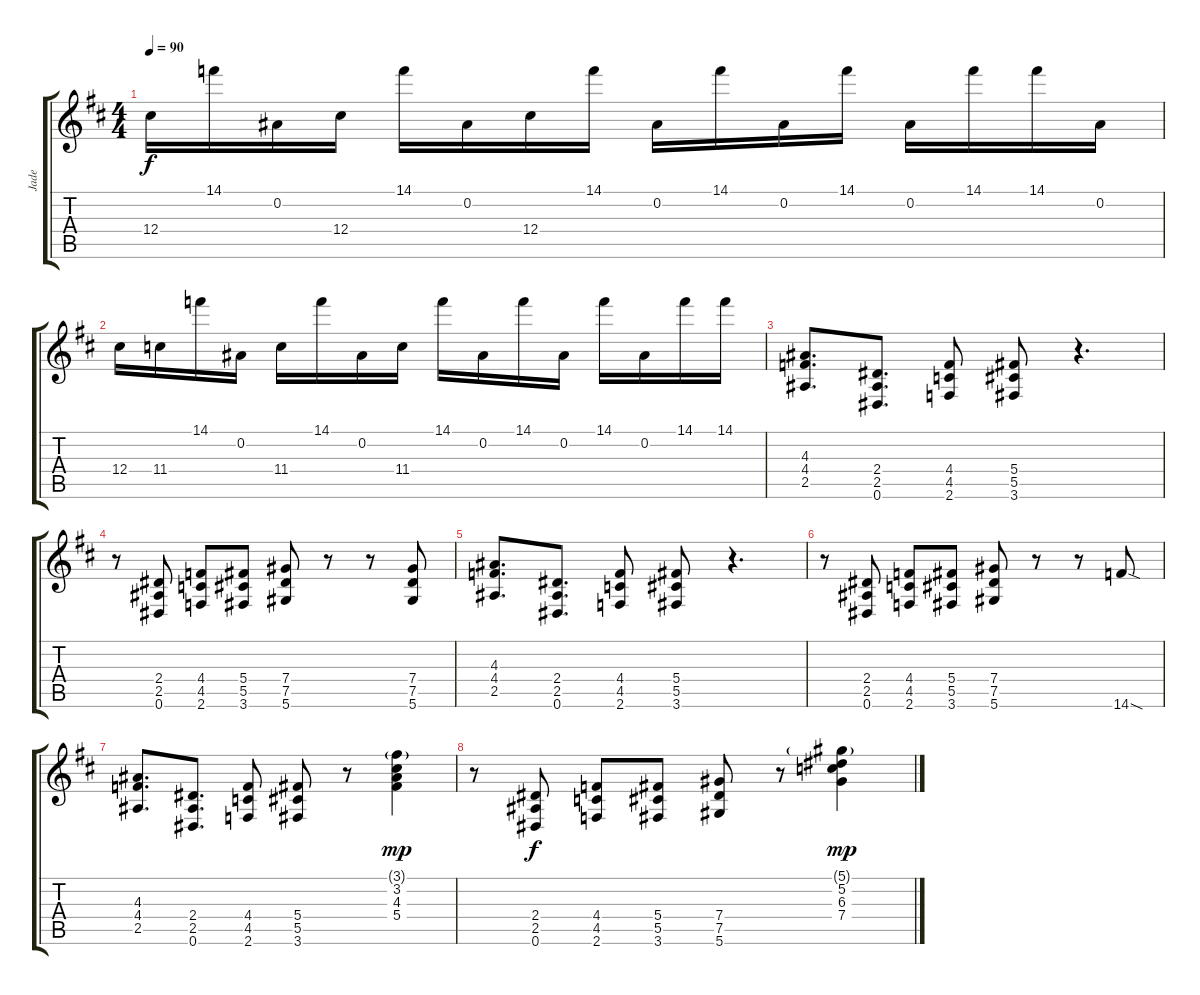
\track ("Jade" "Jade") {instrument overdrivenguitar}
\staff {score tabs}
\tuning (Eb4 Bb3 Gb3 Db3 Ab2 Eb2) {hide}
\ts (4 4)
\tempo 90
\clef g2
\ks d
12.4.16{dy f} 14.1.16 0.2.16 12.4.16 14.1.16 0.2.16 12.4.16 14.1.16 0.2.16 14.1.16 0.2.16 14.1.16 0.2.16 14.1.16 14.1.16 0.2.16 |
12.4.16 11.4.16 14.1.16 0.2.16 11.4.16 14.1.16 0.2.16 11.4.16 14.1.16 0.2.16 14.1.16 0.2.16 14.1.16 0.2.16 14.1.16 14.1.16 |
(4.3 4.4 2.5).8{d} (2.4 2.5 0.6).8{d} (4.4 4.5 2.6).8 (5.4 5.5 3.6).8 r.4{d} |
r.8 (2.4 2.5 0.6).8 (4.4 4.5 2.6).8 (5.4 5.5 3.6).8 (7.4 7.5 5.6).8 r.8 r.8 (7.4 7.5 5.6).8 |
(4.3 4.4 2.5).8{d} (2.4 2.5 0.6).8{d} (4.4 4.5 2.6).8 (5.4 5.5 3.6).8 r.4{d} |
r.8 (2.4 2.5 0.6).8 (4.4 4.5 2.6).8 (5.4 5.5 3.6).8 (7.4 7.5 5.6).8 r.8 r.8 14.6{sod}.8 |
(4.3 4.4 2.5).8{d} (2.4 2.5 0.6).8{d} (4.4 4.5 2.6).8 (5.4 5.5 3.6).8 r.8 (3.1{g} 3.2 4.3 5.4).4{dy mp} |
r.8 (2.4 2.5 0.6).8{dy f} (4.4 4.5 2.6).8 (5.4 5.5 3.6).8 (7.4 7.5 5.6).8 r.8 (5.1{g} 5.2 6.3 7.4).4{dy mp}
